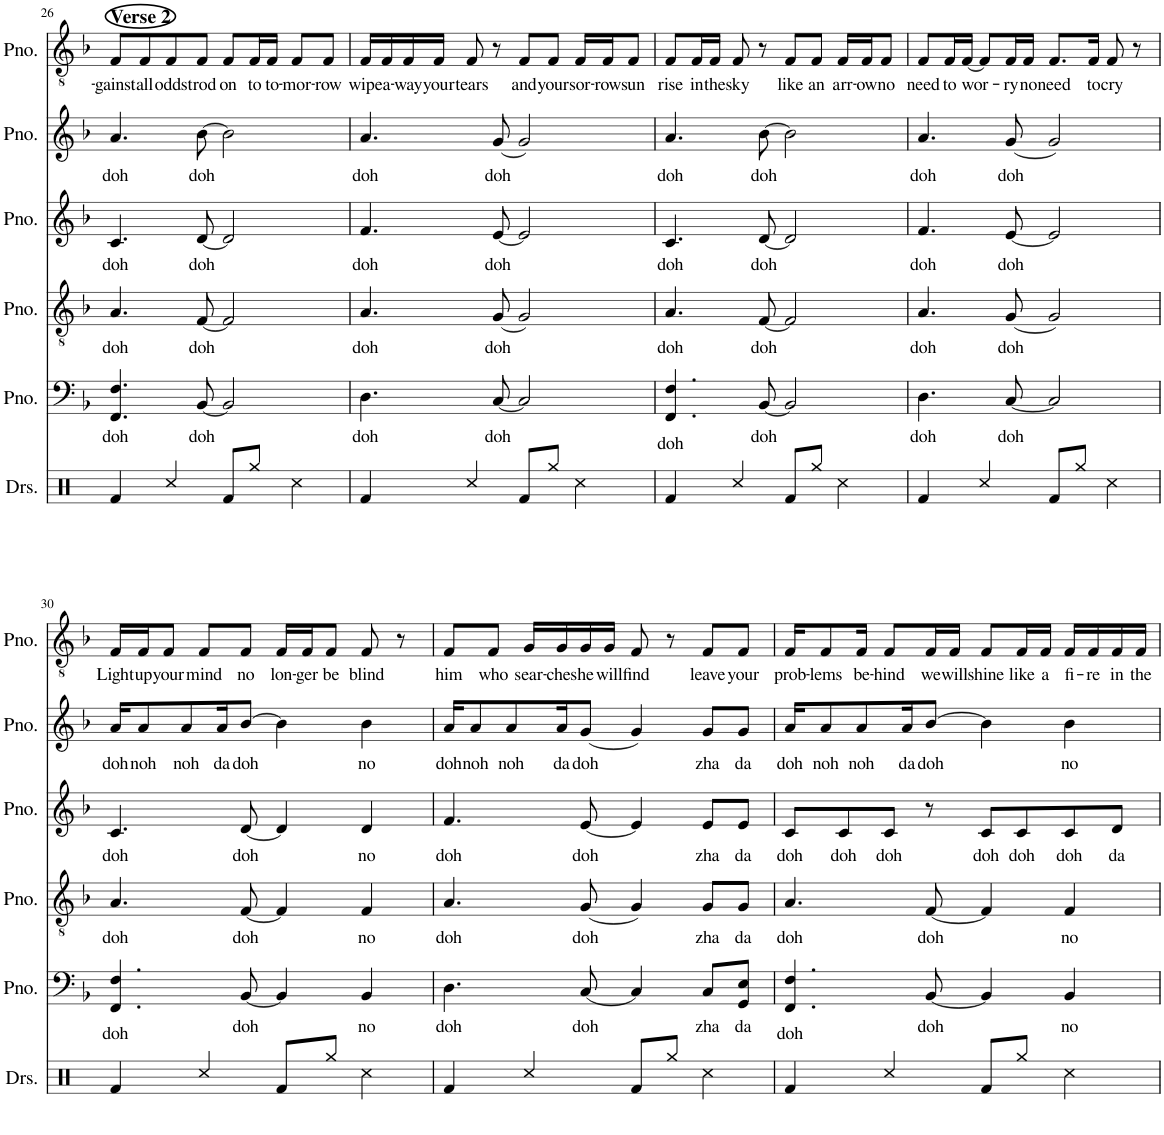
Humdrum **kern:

**kern	**kern	**text	**kern	**text	**kern	**text	**kern	**text	**kern	**text
*part6	*part5	*part5	*part4	*part4	*part3	*part3	*part2	*part2	*part1	*part1
*staff6	*staff5	*staff5	*staff4	*staff4	*staff3	*staff3	*staff2	*staff2	*staff1	*staff1
*I"Drumset	*I"Piano	*	*I"Piano	*	*I"Piano	*	*I"Piano	*	*I"Piano	*
*I'Drs.	*I'Pno.	*	*I'Pno.	*	*I'Pno.	*	*I'Pno.	*	*I'Pno.	*
!!LO:PB:g=z
*clefX	*clefF4	*	*clefGv2	*	*clefG2	*	*clefG2	*	*clefGv2	*
*k[]	*k[b-]	*	*k[b-]	*	*k[b-]	*	*k[b-]	*	*k[b-]	*
*M4/4	*M4/4	*	*M4/4	*	*M4/4	*	*M4/4	*	*M4/4	*
=26	=26	=26	=26	=26	=26	=26	=26	=26	=26	=26
!	!	!	!	!	!	!	!	!	!LO:TX:a:B:t=Verse 2	!
!	!	!LO:LY:b	!	!LO:LY:b	!	!LO:LY:b	!	!LO:LY:b	!	!LO:LY:b
4Rf/	4.FF/ 4.F/	doh	4.A/	doh	4.c/	doh	4.a/	doh	8F/L	-gainst
!	!	!	!	!	!	!	!	!	!	!LO:LY:b
.	.	.	.	.	.	.	.	.	8F/	all
!	!	!	!	!	!	!	!	!	!	!LO:LY:b
4Rcc/	.	.	.	.	.	.	.	.	8F/	odds
!	!	!LO:LY:b	!	!LO:LY:b	!	!LO:LY:b	!	!LO:LY:b	!	!LO:LY:b
.	[8BB-/	doh	[8F/	doh	[8d/	doh	[8b-\	doh	8F/J	trod
!	!	!	!	!	!	!	!	!	!	!LO:LY:b
8Rf/L	2BB-/]	.	2F/]	.	2d/]	.	2b-\]	.	8F/L	on
!	!	!	!	!	!	!	!	!	!	!LO:LY:b
8Rgg/J	.	.	.	.	.	.	.	.	16F/L	to
!	!	!	!	!	!	!	!	!	!	!LO:LY:b
.	.	.	.	.	.	.	.	.	16F/JJ	to-
!	!	!	!	!	!	!	!	!	!	!LO:LY:b
4Rcc\	.	.	.	.	.	.	.	.	8F/L	-mor-
!	!	!	!	!	!	!	!	!	!	!LO:LY:b
.	.	.	.	.	.	.	.	.	8F/J	-row
=27	=27	=27	=27	=27	=27	=27	=27	=27	=27	=27
!	!	!LO:LY:b	!	!LO:LY:b	!	!LO:LY:b	!	!LO:LY:b	!	!LO:LY:b
4Rf/	4.D\	doh	4.A/	doh	4.f/	doh	4.a/	doh	16F/LL	wipe
!	!	!	!	!	!	!	!	!	!	!LO:LY:b
.	.	.	.	.	.	.	.	.	16F/	a-
!	!	!	!	!	!	!	!	!	!	!LO:LY:b
.	.	.	.	.	.	.	.	.	16F/	-way
!	!	!	!	!	!	!	!	!	!	!LO:LY:b
.	.	.	.	.	.	.	.	.	16F/JJ	your
!	!	!	!	!	!	!	!	!	!	!LO:LY:b
4Rcc/	.	.	.	.	.	.	.	.	8F/	tears
!	!	!LO:LY:b	!	!LO:LY:b	!	!LO:LY:b	!	!LO:LY:b	!	!
.	[8C/	doh	[8G/	doh	[8e/	doh	[8g/	doh	8r	.
!	!	!	!	!	!	!	!	!	!	!LO:LY:b
8Rf/L	2C/]	.	2G/]	.	2e/]	.	2g/]	.	8F/L	and
!	!	!	!	!	!	!	!	!	!	!LO:LY:b
8Rgg/J	.	.	.	.	.	.	.	.	8F/J	your
!	!	!	!	!	!	!	!	!	!	!LO:LY:b
4Rcc\	.	.	.	.	.	.	.	.	16F/LL	sor-
!	!	!	!	!	!	!	!	!	!	!LO:LY:b
.	.	.	.	.	.	.	.	.	16F/J	-row
!	!	!	!	!	!	!	!	!	!	!LO:LY:b
.	.	.	.	.	.	.	.	.	8F/J	sun
=28	=28	=28	=28	=28	=28	=28	=28	=28	=28	=28
!	!	!LO:LY:b	!	!LO:LY:b	!	!LO:LY:b	!	!LO:LY:b	!	!LO:LY:b
4Rf/	4.FF/ 4.F/	doh	4.A/	doh	4.c/	doh	4.a/	doh	8F/L	rise
!	!	!	!	!	!	!	!	!	!	!LO:LY:b
.	.	.	.	.	.	.	.	.	16F/L	in
!	!	!	!	!	!	!	!	!	!	!LO:LY:b
.	.	.	.	.	.	.	.	.	16F/JJ	the
!	!	!	!	!	!	!	!	!	!	!LO:LY:b
4Rcc/	.	.	.	.	.	.	.	.	8F/	sky
!	!	!LO:LY:b	!	!LO:LY:b	!	!LO:LY:b	!	!LO:LY:b	!	!
.	[8BB-/	doh	[8F/	doh	[8d/	doh	[8b-\	doh	8r	.
!	!	!	!	!	!	!	!	!	!	!LO:LY:b
8Rf/L	2BB-/]	.	2F/]	.	2d/]	.	2b-\]	.	8F/L	like
!	!	!	!	!	!	!	!	!	!	!LO:LY:b
8Rgg/J	.	.	.	.	.	.	.	.	8F/J	an
!	!	!	!	!	!	!	!	!	!	!LO:LY:b
4Rcc\	.	.	.	.	.	.	.	.	16F/LL	arr-
!	!	!	!	!	!	!	!	!	!	!LO:LY:b
.	.	.	.	.	.	.	.	.	16F/J	-ow
!	!	!	!	!	!	!	!	!	!	!LO:LY:b
.	.	.	.	.	.	.	.	.	8F/J	no
=29	=29	=29	=29	=29	=29	=29	=29	=29	=29	=29
!	!	!LO:LY:b	!	!LO:LY:b	!	!LO:LY:b	!	!LO:LY:b	!	!LO:LY:b
4Rf/	4.D\	doh	4.A/	doh	4.f/	doh	4.a/	doh	8F/L	need
!	!	!	!	!	!	!	!	!	!	!LO:LY:b
.	.	.	.	.	.	.	.	.	16F/L	to
!	!	!	!	!	!	!	!	!	!	!LO:LY:b
.	.	.	.	.	.	.	.	.	[16F/JJ	wor-
4Rcc/	.	.	.	.	.	.	.	.	8F/L]	.
!	!	!LO:LY:b	!	!LO:LY:b	!	!LO:LY:b	!	!LO:LY:b	!	!LO:LY:b
.	[8C/	doh	[8G/	doh	[8e/	doh	[8g/	doh	16F/L	-ry
!	!	!	!	!	!	!	!	!	!	!LO:LY:b
.	.	.	.	.	.	.	.	.	16F/JJ	no
!	!	!	!	!	!	!	!	!	!	!LO:LY:b
8Rf/L	2C/]	.	2G/]	.	2e/]	.	2g/]	.	8.F/L	need
8Rgg/J	.	.	.	.	.	.	.	.	.	.
!	!	!	!	!	!	!	!	!	!	!LO:LY:b
.	.	.	.	.	.	.	.	.	16F/Jk	to
!	!	!	!	!	!	!	!	!	!	!LO:LY:b
4Rcc\	.	.	.	.	.	.	.	.	8F/	cry
.	.	.	.	.	.	.	.	.	8r	.
!!LO:LB:g=z
=30	=30	=30	=30	=30	=30	=30	=30	=30	=30	=30
!	!	!LO:LY:b	!	!LO:LY:b	!	!LO:LY:b	!	!LO:LY:b	!	!LO:LY:b
4Rf/	4.FF/ 4.F/	doh	4.A/	doh	4.c/	doh	16a/KL	doh	16F/LL	Light
!	!	!	!	!	!	!	!	!LO:LY:b	!	!LO:LY:b
.	.	.	.	.	.	.	8a/	noh	16F/J	up
!	!	!	!	!	!	!	!	!	!	!LO:LY:b
.	.	.	.	.	.	.	.	.	8F/J	your
!	!	!	!	!	!	!	!	!LO:LY:b	!	!
.	.	.	.	.	.	.	8a/	noh	.	.
!	!	!	!	!	!	!	!	!	!	!LO:LY:b
4Rcc/	.	.	.	.	.	.	.	.	8F/L	mind
!	!	!	!	!	!	!	!	!LO:LY:b	!	!
.	.	.	.	.	.	.	16a/K	da	.	.
!	!	!LO:LY:b	!	!LO:LY:b	!	!LO:LY:b	!	!LO:LY:b	!	!LO:LY:b
.	[8BB-/	doh	[8F/	doh	[8d/	doh	[8b-/J	doh	8F/J	no
!	!	!	!	!	!	!	!	!	!	!LO:LY:b
8Rf/L	4BB-/]	.	4F/]	.	4d/]	.	4b-\]	.	16F/LL	lon-
!	!	!	!	!	!	!	!	!	!	!LO:LY:b
.	.	.	.	.	.	.	.	.	16F/J	-ger
!	!	!	!	!	!	!	!	!	!	!LO:LY:b
8Rgg/J	.	.	.	.	.	.	.	.	8F/J	be
!	!	!LO:LY:b	!	!LO:LY:b	!	!LO:LY:b	!	!LO:LY:b	!	!LO:LY:b
4Rcc\	4BB-/	no	4F/	no	4d/	no	4b-\	no	8F/	blind
.	.	.	.	.	.	.	.	.	8r	.
=31	=31	=31	=31	=31	=31	=31	=31	=31	=31	=31
!	!	!LO:LY:b	!	!LO:LY:b	!	!LO:LY:b	!	!LO:LY:b	!	!LO:LY:b
4Rf/	4.D\	doh	4.A/	doh	4.f/	doh	16a/KL	doh	8F/L	him
!	!	!	!	!	!	!	!	!LO:LY:b	!	!
.	.	.	.	.	.	.	8a/	noh	.	.
!	!	!	!	!	!	!	!	!	!	!LO:LY:b
.	.	.	.	.	.	.	.	.	8F/J	who
!	!	!	!	!	!	!	!	!LO:LY:b	!	!
.	.	.	.	.	.	.	8a/	noh	.	.
!	!	!	!	!	!	!	!	!	!	!LO:LY:b
4Rcc/	.	.	.	.	.	.	.	.	16G/LL	sear-
!	!	!	!	!	!	!	!	!LO:LY:b	!	!LO:LY:b
.	.	.	.	.	.	.	16a/K	da	16G/	-ches
!	!	!LO:LY:b	!	!LO:LY:b	!	!LO:LY:b	!	!LO:LY:b	!	!LO:LY:b
.	[8C/	doh	[8G/	doh	[8e/	doh	[8g/J	doh	16G/	he
!	!	!	!	!	!	!	!	!	!	!LO:LY:b
.	.	.	.	.	.	.	.	.	16G/JJ	will
!	!	!	!	!	!	!	!	!	!	!LO:LY:b
8Rf/L	4C/]	.	4G/]	.	4e/]	.	4g/]	.	8F/	find
8Rgg/J	.	.	.	.	.	.	.	.	8r	.
!	!	!LO:LY:b	!	!LO:LY:b	!	!LO:LY:b	!	!LO:LY:b	!	!LO:LY:b
4Rcc\	8C/L	zha	8G/L	zha	8e/L	zha	8g/L	zha	8F/L	leave
!	!	!LO:LY:b	!	!LO:LY:b	!	!LO:LY:b	!	!LO:LY:b	!	!LO:LY:b
.	8GG/ 8E/J	da	8G/J	da	8e/J	da	8g/J	da	8F/J	your
=32	=32	=32	=32	=32	=32	=32	=32	=32	=32	=32
!	!	!LO:LY:b	!	!LO:LY:b	!	!LO:LY:b	!	!LO:LY:b	!	!LO:LY:b
4Rf/	4.FF/ 4.F/	doh	4.A/	doh	8c/L	doh	16a/KL	doh	16F/KL	prob-
!	!	!	!	!	!	!	!	!LO:LY:b	!	!LO:LY:b
.	.	.	.	.	.	.	8a/	noh	8F/	-lems
!	!	!	!	!	!	!LO:LY:b	!	!	!	!
.	.	.	.	.	8c/	doh	.	.	.	.
!	!	!	!	!	!	!	!	!LO:LY:b	!	!LO:LY:b
.	.	.	.	.	.	.	8a/	noh	16F/Jk	be-
!	!	!	!	!	!	!LO:LY:b	!	!	!	!LO:LY:b
4Rcc/	.	.	.	.	8c/J	doh	.	.	8F/L	-hind
!	!	!	!	!	!	!	!	!LO:LY:b	!	!
.	.	.	.	.	.	.	16a/K	da	.	.
!	!	!LO:LY:b	!	!LO:LY:b	!	!	!	!LO:LY:b	!	!LO:LY:b
.	[8BB-/	doh	[8F/	doh	8r	.	[8b-/J	doh	16F/L	we
!	!	!	!	!	!	!	!	!	!	!LO:LY:b
.	.	.	.	.	.	.	.	.	16F/JJ	will
!	!	!	!	!	!	!LO:LY:b	!	!	!	!LO:LY:b
8Rf/L	4BB-/]	.	4F/]	.	8c/L	doh	4b-\]	.	8F/L	shine
!	!	!	!	!	!	!LO:LY:b	!	!	!	!LO:LY:b
8Rgg/J	.	.	.	.	8c/	doh	.	.	16F/L	like
!	!	!	!	!	!	!	!	!	!	!LO:LY:b
.	.	.	.	.	.	.	.	.	16F/JJ	a
!	!	!LO:LY:b	!	!LO:LY:b	!	!LO:LY:b	!	!LO:LY:b	!	!LO:LY:b
4Rcc\	4BB-/	no	4F/	no	8c/	doh	4b-\	no	16F/LL	fi-
!	!	!	!	!	!	!	!	!	!	!LO:LY:b
.	.	.	.	.	.	.	.	.	16F/	-re
!	!	!	!	!	!	!LO:LY:b	!	!	!	!LO:LY:b
.	.	.	.	.	8d/J	da	.	.	16F/	in
!	!	!	!	!	!	!	!	!	!	!LO:LY:b
.	.	.	.	.	.	.	.	.	16F/JJ	the
=	=	=	=	=	=	=	=	=	=	=
*-	*-	*-	*-	*-	*-	*-	*-	*-	*-	*-
